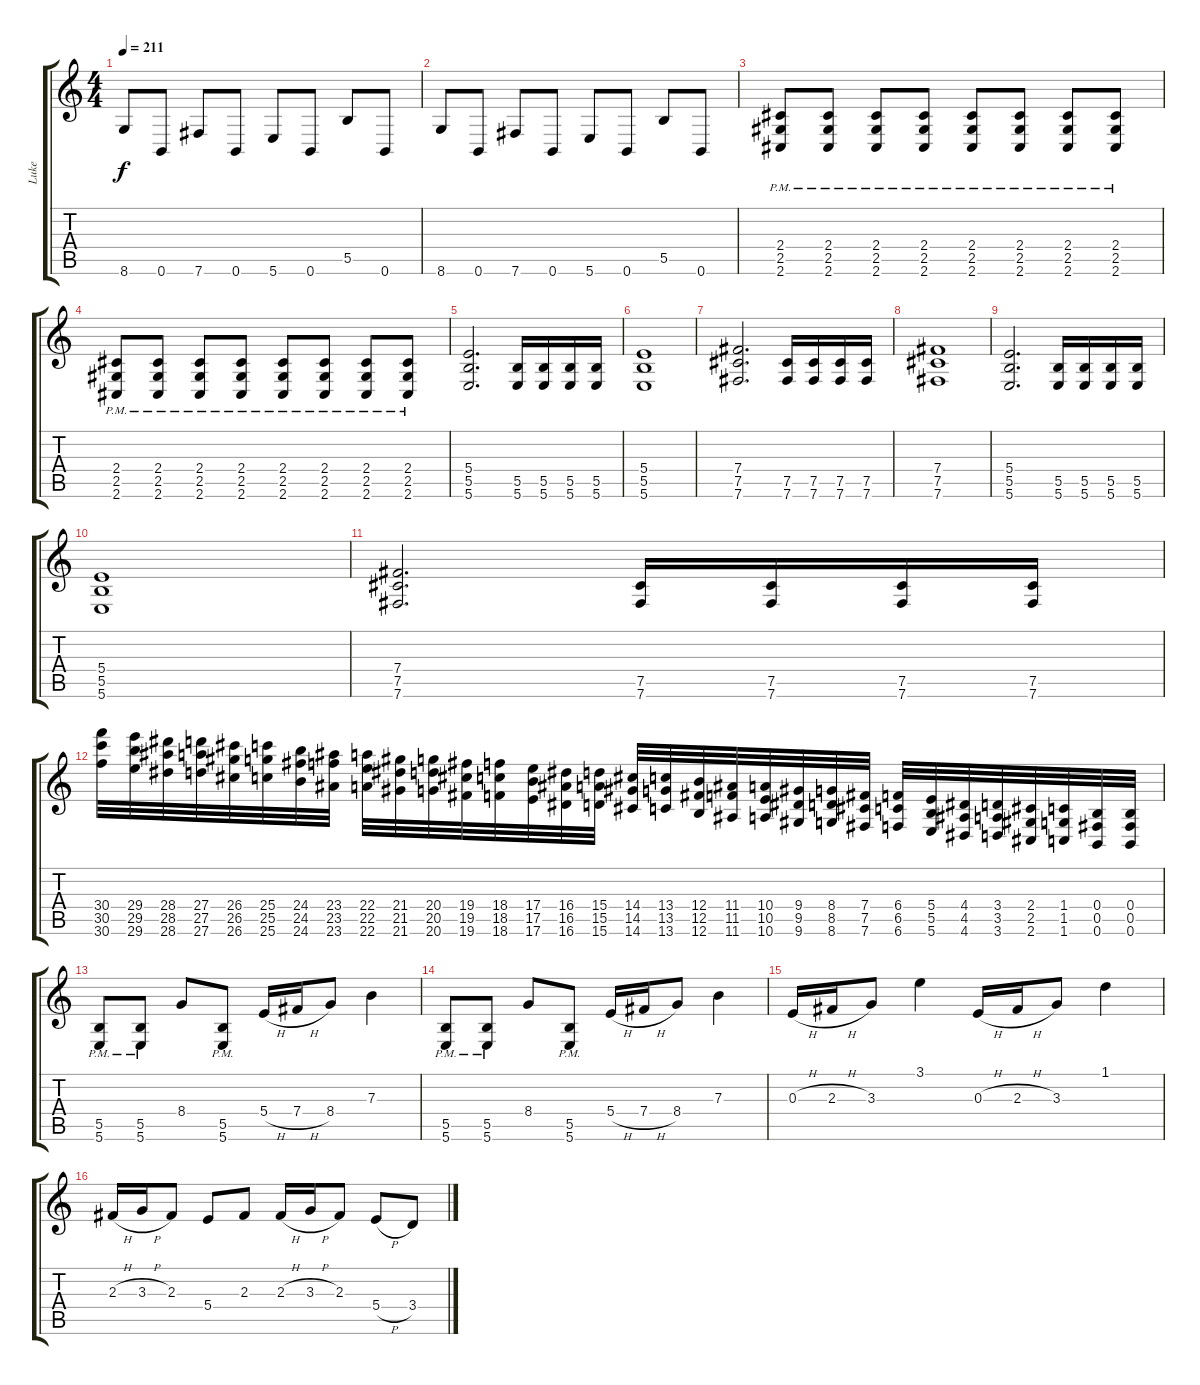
\track ("Luke" "Luke") {instrument distortionguitar}
\staff {score tabs}
\tuning (Db4 Ab3 E3 B2 Gb2 B1) {hide}
\ts (4 4)
\tempo 211
\clef g2
\ks c
8.6.8{dy f} 0.6.8 7.6.8 0.6.8 5.6.8 0.6.8 5.5.8 0.6.8 |
8.6.8 0.6.8 7.6.8 0.6.8 5.6.8 0.6.8 5.5.8 0.6.8 |
(2.4{pm} 2.5{pm} 2.6{pm}).8 (2.4{pm} 2.5{pm} 2.6{pm}).8 (2.4{pm} 2.5{pm} 2.6{pm}).8 (2.4{pm} 2.5{pm} 2.6{pm}).8 (2.4{pm} 2.5{pm} 2.6{pm}).8 (2.4{pm} 2.5{pm} 2.6{pm}).8 (2.4{pm} 2.5{pm} 2.6{pm}).8 (2.4{pm} 2.5{pm} 2.6{pm}).8 |
(2.4{pm} 2.5{pm} 2.6{pm}).8 (2.4{pm} 2.5{pm} 2.6{pm}).8 (2.4{pm} 2.5{pm} 2.6{pm}).8 (2.4{pm} 2.5{pm} 2.6{pm}).8 (2.4{pm} 2.5{pm} 2.6{pm}).8 (2.4{pm} 2.5{pm} 2.6{pm}).8 (2.4{pm} 2.5{pm} 2.6{pm}).8 (2.4{pm} 2.5{pm} 2.6{pm}).8 |
(5.4 5.5 5.6).2{d} (5.5 5.6).16 (5.5 5.6).16 (5.5 5.6).16 (5.5 5.6).16 |
(5.4 5.5 5.6).1 |
(7.4 7.5 7.6).2{d} (7.5 7.6).16 (7.5 7.6).16 (7.5 7.6).16 (7.5 7.6).16 |
(7.4 7.5 7.6).1 |
(5.4 5.5 5.6).2{d} (5.5 5.6).16 (5.5 5.6).16 (5.5 5.6).16 (5.5 5.6).16 |
(5.4 5.5 5.6).1 |
(7.4 7.5 7.6).2{d} (7.5 7.6).16 (7.5 7.6).16 (7.5 7.6).16 (7.5 7.6).16 |
(30.4 30.5 30.6).32{instrument guitarfretnoise} (29.4 29.5 29.6).32 (28.4 28.5 28.6).32 (27.4 27.5 27.6).32 (26.4 26.5 26.6).32 (25.4 25.5 25.6).32 (24.4 24.5 24.6).32 (23.4 23.5 23.6).32 (22.4 22.5 22.6).32 (21.4 21.5 21.6).32 (20.4 20.5 20.6).32 (19.4 19.5 19.6).32 (18.4 18.5 18.6).32 (17.4 17.5 17.6).32 (16.4 16.5 16.6).32 (15.4 15.5 15.6).32 (14.4 14.5 14.6).32 (13.4 13.5 13.6).32 (12.4 12.5 12.6).32 (11.4 11.5 11.6).32 (10.4 10.5 10.6).32 (9.4 9.5 9.6).32 (8.4 8.5 8.6).32 (7.4 7.5 7.6).32 (6.4 6.5 6.6).32 (5.4 5.5 5.6).32 (4.4 4.5 4.6).32 (3.4 3.5 3.6).32 (2.4 2.5 2.6).32 (1.4 1.5 1.6).32 (0.4 0.5 0.6).32 (0.4 0.5 0.6).32 |
(5.5{pm} 5.6{pm}).8{instrument distortionguitar} (5.5{pm} 5.6{pm}).8 8.4.8 (5.5{pm} 5.6{pm}).8 5.4{h}.16 7.4{h}.16 8.4.8 7.3.4 |
(5.5{pm} 5.6{pm}).8 (5.5{pm} 5.6{pm}).8 8.4.8 (5.5{pm} 5.6{pm}).8 5.4{h}.16 7.4{h}.16 8.4.8 7.3.4 |
0.3{h}.16 2.3{h}.16 3.3.8 3.1.4 0.3{h}.16 2.3{h}.16 3.3.8 1.1.4 |
2.3{h}.16 3.3{h}.16 2.3.8 5.4.8 2.3.8 2.3{h}.16 3.3{h}.16 2.3.8 5.4{h}.8 3.4.8
